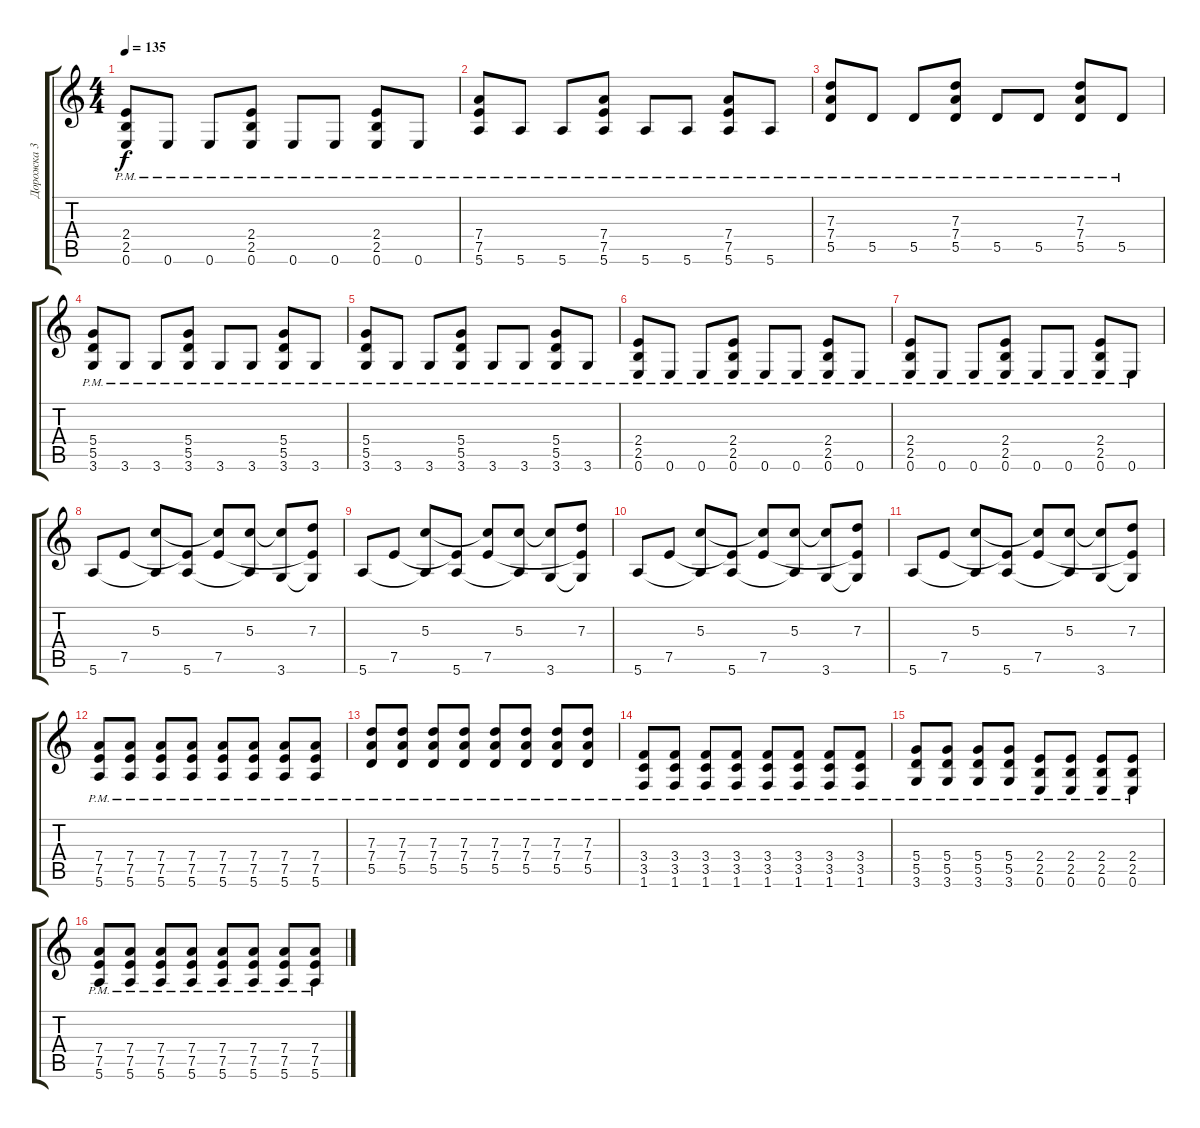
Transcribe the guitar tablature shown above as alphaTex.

\track ("Дорожка 3" "Дорожка 3") {instrument distortionguitar}
\staff {score tabs}
\tuning (E4 B3 G3 D3 A2 E2) {hide}
\ts (4 4)
\tempo 135
\clef g2
\ks c
(2.4 2.5 0.6{pm}).8{dy f} 0.6{pm}.8 0.6{pm}.8 (2.4 2.5 0.6{pm}).8 0.6{pm}.8 0.6{pm}.8 (2.4 2.5 0.6{pm}).8 0.6{pm}.8 |
(7.4 7.5 5.6{pm}).8 5.6{pm}.8 5.6{pm}.8 (7.4 7.5 5.6{pm}).8 5.6{pm}.8 5.6{pm}.8 (7.4 7.5 5.6{pm}).8 5.6{pm}.8 |
(7.3 7.4 5.5{pm}).8 5.5{pm}.8 5.5{pm}.8 (7.3 7.4 5.5{pm}).8 5.5{pm}.8 5.5{pm}.8 (7.3 7.4 5.5{pm}).8 5.5{pm}.8 |
(5.4 5.5 3.6{pm}).8 3.6{pm}.8 3.6{pm}.8 (5.4 5.5 3.6{pm}).8 3.6{pm}.8 3.6{pm}.8 (5.4 5.5 3.6{pm}).8 3.6{pm}.8 |
(5.4 5.5 3.6{pm}).8 3.6{pm}.8 3.6{pm}.8 (5.4 5.5 3.6{pm}).8 3.6{pm}.8 3.6{pm}.8 (5.4 5.5 3.6{pm}).8 3.6{pm}.8 |
(2.4 2.5 0.6{pm}).8 0.6{pm}.8 0.6{pm}.8 (2.4 2.5 0.6{pm}).8 0.6{pm}.8 0.6{pm}.8 (2.4 2.5 0.6{pm}).8 0.6{pm}.8 |
(2.4 2.5 0.6{pm}).8 0.6{pm}.8 0.6{pm}.8 (2.4 2.5 0.6{pm}).8 0.6{pm}.8 0.6{pm}.8 (2.4 2.5 0.6{pm}).8 0.6{pm}.8 |
5.6.8 7.5.8 (5.3 5.6{t}).8 (7.5{t} 5.6).8 (5.3{t} 7.5).8 (5.3 5.6{t}).8 (5.3{t} 3.6).8 (7.3 7.5{t} 3.6{t}).8 |
5.6.8 7.5.8 (5.3 5.6{t}).8 (7.5{t} 5.6).8 (5.3{t} 7.5).8 (5.3 5.6{t}).8 (5.3{t} 3.6).8 (7.3 7.5{t} 3.6{t}).8 |
5.6.8 7.5.8 (5.3 5.6{t}).8 (7.5{t} 5.6).8 (5.3{t} 7.5).8 (5.3 5.6{t}).8 (5.3{t} 3.6).8 (7.3 7.5{t} 3.6{t}).8 |
5.6.8 7.5.8 (5.3 5.6{t}).8 (7.5{t} 5.6).8 (5.3{t} 7.5).8 (5.3 5.6{t}).8 (5.3{t} 3.6).8 (7.3 7.5{t} 3.6{t}).8 |
(7.4{pm} 7.5 5.6{pm}).8 (7.4{pm} 7.5{pm} 5.6{pm}).8 (7.4{pm} 7.5{pm} 5.6{pm}).8 (7.4{pm} 7.5{pm} 5.6{pm}).8 (7.4{pm} 7.5{pm} 5.6{pm}).8 (7.4{pm} 7.5{pm} 5.6{pm}).8 (7.4{pm} 7.5{pm} 5.6{pm}).8 (7.4{pm} 7.5{pm} 5.6{pm}).8 |
(7.3{pm} 7.4{pm} 5.5{pm}).8 (7.3{pm} 7.4{pm} 5.5{pm}).8 (7.3{pm} 7.4{pm} 5.5{pm}).8 (7.3{pm} 7.4{pm} 5.5{pm}).8 (7.3{pm} 7.4{pm} 5.5{pm}).8 (7.3{pm} 7.4{pm} 5.5{pm}).8 (7.3{pm} 7.4{pm} 5.5{pm}).8 (7.3{pm} 7.4{pm} 5.5{pm}).8 |
(3.4{pm} 3.5{pm} 1.6{pm}).8 (3.4{pm} 3.5{pm} 1.6{pm}).8 (3.4{pm} 3.5{pm} 1.6{pm}).8 (3.4{pm} 3.5{pm} 1.6{pm}).8 (3.4{pm} 3.5{pm} 1.6{pm}).8 (3.4{pm} 3.5{pm} 1.6{pm}).8 (3.4{pm} 3.5{pm} 1.6{pm}).8 (3.4{pm} 3.5{pm} 1.6{pm}).8 |
(5.4{pm} 5.5{pm} 3.6{pm}).8 (5.4{pm} 5.5{pm} 3.6{pm}).8 (5.4{pm} 5.5{pm} 3.6{pm}).8 (5.4{pm} 5.5{pm} 3.6{pm}).8 (2.4{pm} 2.5{pm} 0.6{pm}).8 (2.4{pm} 2.5{pm} 0.6{pm}).8 (2.4{pm} 2.5{pm} 0.6{pm}).8 (2.4{pm} 2.5{pm} 0.6{pm}).8 |
(7.4{pm} 7.5 5.6{pm}).8 (7.4{pm} 7.5{pm} 5.6{pm}).8 (7.4{pm} 7.5{pm} 5.6{pm}).8 (7.4{pm} 7.5{pm} 5.6{pm}).8 (7.4{pm} 7.5{pm} 5.6{pm}).8 (7.4{pm} 7.5{pm} 5.6{pm}).8 (7.4{pm} 7.5{pm} 5.6{pm}).8 (7.4{pm} 7.5{pm} 5.6{pm}).8
